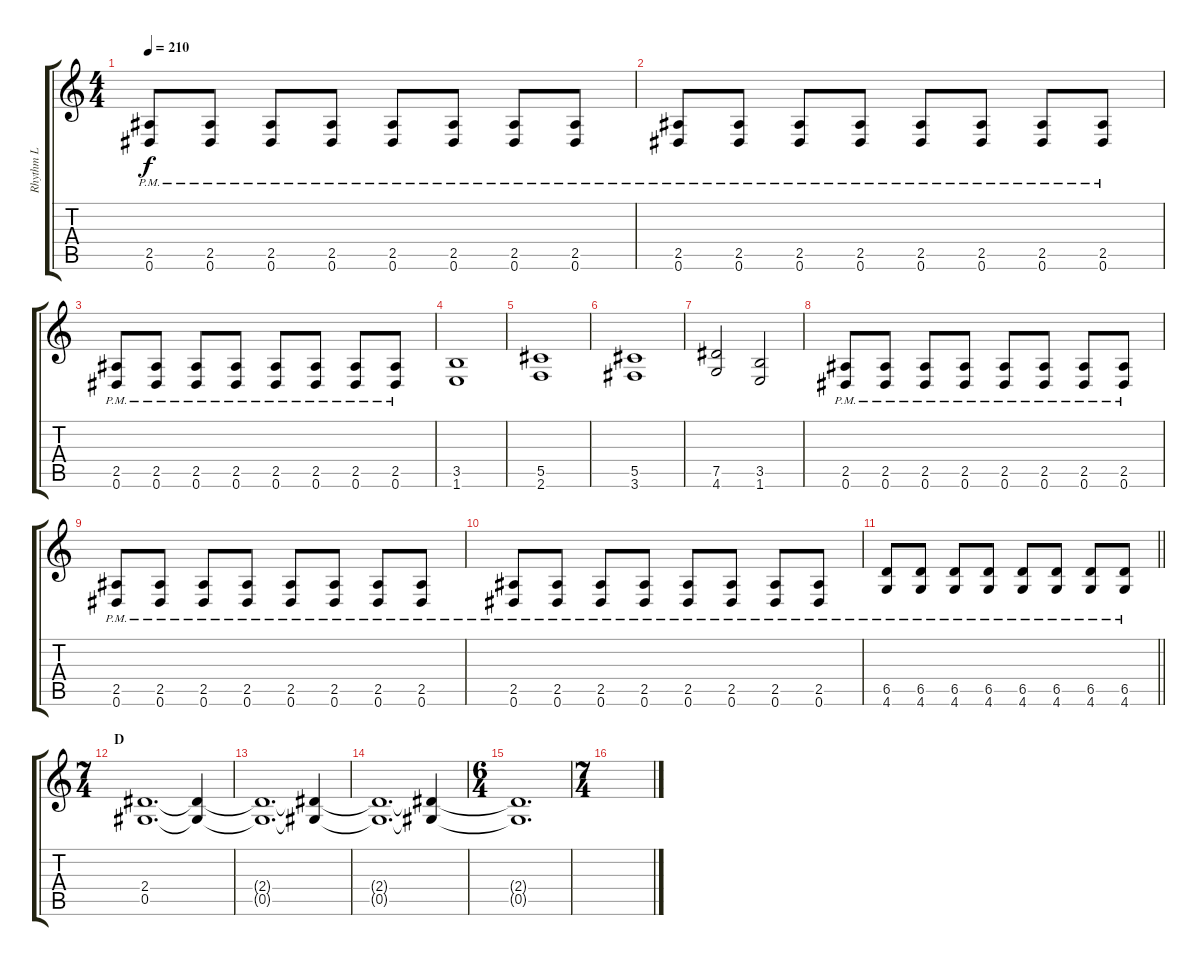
\track ("Rhythm L" "Rhythm L") {instrument distortionguitar}
\staff {score tabs}
\tuning (Eb4 Bb3 Gb3 Db3 Ab2 Eb2) {hide}
\ts (4 4)
\tempo 210
\clef g2
\ks c
(2.5{pm} 0.6{pm}).8{dy f} (2.5{pm} 0.6{pm}).8 (2.5{pm} 0.6{pm}).8 (2.5{pm} 0.6{pm}).8 (2.5{pm} 0.6{pm}).8 (2.5{pm} 0.6{pm}).8 (2.5{pm} 0.6{pm}).8 (2.5{pm} 0.6{pm}).8 |
(2.5{pm} 0.6{pm}).8 (2.5{pm} 0.6{pm}).8 (2.5{pm} 0.6{pm}).8 (2.5{pm} 0.6{pm}).8 (2.5{pm} 0.6{pm}).8 (2.5{pm} 0.6{pm}).8 (2.5{pm} 0.6{pm}).8 (2.5{pm} 0.6{pm}).8 |
(2.5{pm} 0.6{pm}).8 (2.5{pm} 0.6{pm}).8 (2.5{pm} 0.6{pm}).8 (2.5{pm} 0.6{pm}).8 (2.5{pm} 0.6{pm}).8 (2.5{pm} 0.6{pm}).8 (2.5{pm} 0.6{pm}).8 (2.5{pm} 0.6{pm}).8 |
(3.5 1.6).1 |
(5.5 2.6).1 |
(5.5 3.6).1 |
(7.5 4.6).2 (3.5 1.6).2 |
(2.5{pm} 0.6{pm}).8 (2.5{pm} 0.6{pm}).8 (2.5{pm} 0.6{pm}).8 (2.5{pm} 0.6{pm}).8 (2.5{pm} 0.6{pm}).8 (2.5{pm} 0.6{pm}).8 (2.5{pm} 0.6{pm}).8 (2.5{pm} 0.6{pm}).8 |
(2.5{pm} 0.6{pm}).8 (2.5{pm} 0.6{pm}).8 (2.5{pm} 0.6{pm}).8 (2.5{pm} 0.6{pm}).8 (2.5{pm} 0.6{pm}).8 (2.5{pm} 0.6{pm}).8 (2.5{pm} 0.6{pm}).8 (2.5{pm} 0.6{pm}).8 |
(2.5{pm} 0.6{pm}).8 (2.5{pm} 0.6{pm}).8 (2.5{pm} 0.6{pm}).8 (2.5{pm} 0.6{pm}).8 (2.5{pm} 0.6{pm}).8 (2.5{pm} 0.6{pm}).8 (2.5{pm} 0.6{pm}).8 (2.5{pm} 0.6{pm}).8 |
\barLineRight lightlight
(6.5{pm} 4.6{pm}).8 (6.5{pm} 4.6{pm}).8 (6.5{pm} 4.6{pm}).8 (6.5{pm} 4.6{pm}).8 (6.5{pm} 4.6{pm}).8 (6.5{pm} 4.6{pm}).8 (6.5{pm} 4.6{pm}).8 (6.5{pm} 4.6{pm}).8 |
\ts (7 4)
\section ("" "D")
(2.4 0.5).1{d} (2.4{t} 0.5{t}).4 |
(2.4{t} 0.5{t}).1{d volume 0} (2.4{t} 0.5{t}).4 |
(2.4{t} 0.5{t}).1{d} (2.4{t} 0.5{t}).4 |
\ts (6 4)
(2.4{t} 0.5{t}).1{d} |
\ts (7 4)
